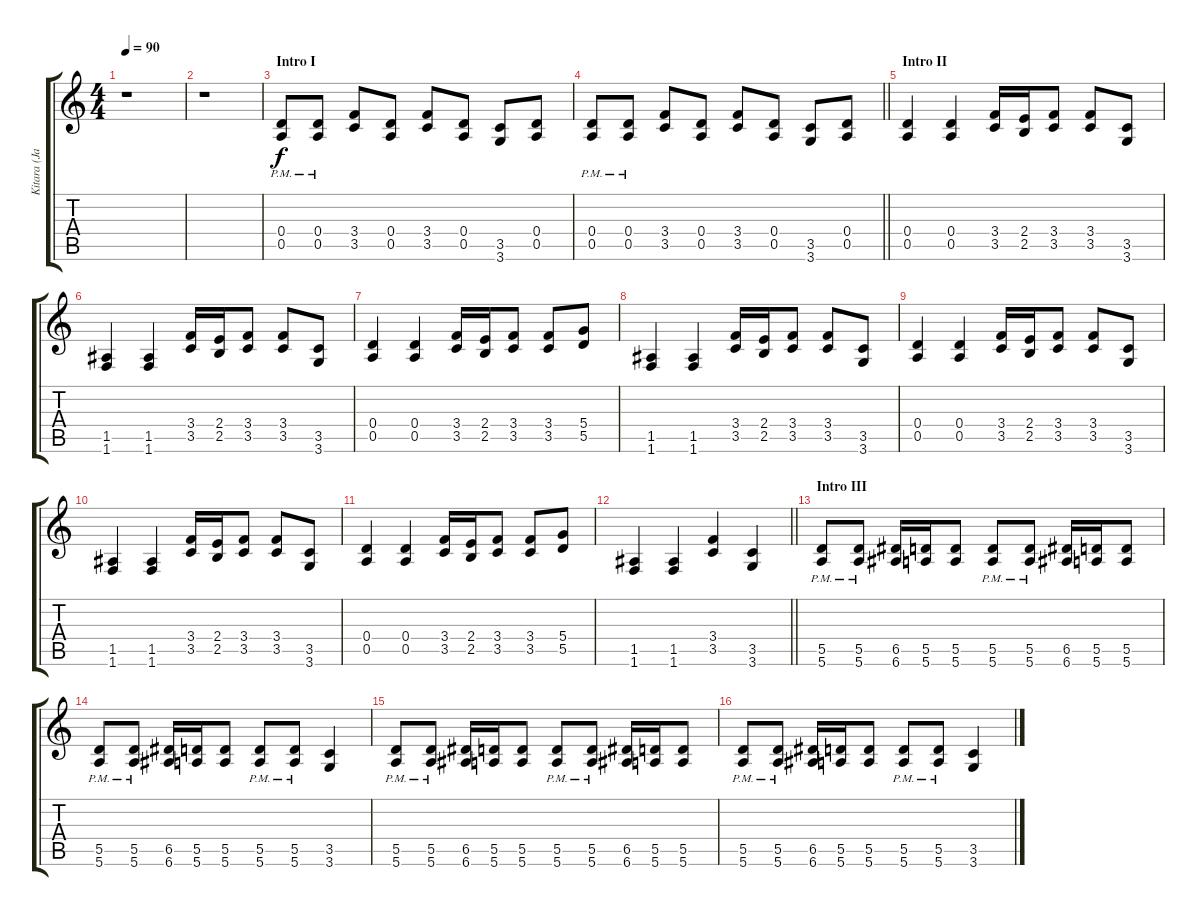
\track ("Kitara (Jari Huttunen)" "Kitara (Ja") {instrument distortionguitar}
\staff {score tabs}
\tuning (E4 B3 G3 D3 A2 E2) {hide}
\ts (4 4)
\tempo 90
\clef g2
\ks c
r.1{dy f instrument distortionguitar} |
r.1 |
\section ("" "Intro I")
(0.4{pm} 0.5{pm}).8 (0.4{pm} 0.5{pm}).8 (3.4 3.5).8 (0.4 0.5).8 (3.4 3.5).8 (0.4 0.5).8 (3.5 3.6).8 (0.4 0.5).8 |
\barLineRight lightlight
(0.4{pm} 0.5{pm}).8 (0.4{pm} 0.5{pm}).8 (3.4 3.5).8 (0.4 0.5).8 (3.4 3.5).8 (0.4 0.5).8 (3.5 3.6).8 (0.4 0.5).8 |
\section ("" "Intro II")
(0.4 0.5).4 (0.4 0.5).4 (3.4 3.5).16 (2.4 2.5).16 (3.4 3.5).8 (3.4 3.5).8 (3.5 3.6).8 |
(1.5 1.6).4 (1.5 1.6).4 (3.4 3.5).16 (2.4 2.5).16 (3.4 3.5).8 (3.4 3.5).8 (3.5 3.6).8 |
(0.4 0.5).4 (0.4 0.5).4 (3.4 3.5).16 (2.4 2.5).16 (3.4 3.5).8 (3.4 3.5).8 (5.4 5.5).8 |
(1.5 1.6).4 (1.5 1.6).4 (3.4 3.5).16 (2.4 2.5).16 (3.4 3.5).8 (3.4 3.5).8 (3.5 3.6).8 |
(0.4 0.5).4 (0.4 0.5).4 (3.4 3.5).16 (2.4 2.5).16 (3.4 3.5).8 (3.4 3.5).8 (3.5 3.6).8 |
(1.5 1.6).4 (1.5 1.6).4 (3.4 3.5).16 (2.4 2.5).16 (3.4 3.5).8 (3.4 3.5).8 (3.5 3.6).8 |
(0.4 0.5).4 (0.4 0.5).4 (3.4 3.5).16 (2.4 2.5).16 (3.4 3.5).8 (3.4 3.5).8 (5.4 5.5).8 |
\barLineRight lightlight
(1.5 1.6).4 (1.5 1.6).4 (3.4 3.5).4 (3.5 3.6).4 |
\section ("" "Intro III")
(5.5{pm} 5.6{pm}).8 (5.5{pm} 5.6{pm}).8 (6.5 6.6).16 (5.5 5.6).16 (5.5 5.6).8 (5.5{pm} 5.6{pm}).8 (5.5{pm} 5.6{pm}).8 (6.5 6.6).16 (5.5 5.6).16 (5.5 5.6).8 |
(5.5{pm} 5.6{pm}).8 (5.5{pm} 5.6{pm}).8 (6.5 6.6).16 (5.5 5.6).16 (5.5 5.6).8 (5.5{pm} 5.6{pm}).8 (5.5{pm} 5.6{pm}).8 (3.5 3.6).4 |
(5.5{pm} 5.6{pm}).8 (5.5{pm} 5.6{pm}).8 (6.5 6.6).16 (5.5 5.6).16 (5.5 5.6).8 (5.5{pm} 5.6{pm}).8 (5.5{pm} 5.6{pm}).8 (6.5 6.6).16 (5.5 5.6).16 (5.5 5.6).8 |
(5.5{pm} 5.6{pm}).8 (5.5{pm} 5.6{pm}).8 (6.5 6.6).16 (5.5 5.6).16 (5.5 5.6).8 (5.5{pm} 5.6{pm}).8 (5.5{pm} 5.6{pm}).8 (3.5 3.6).4
